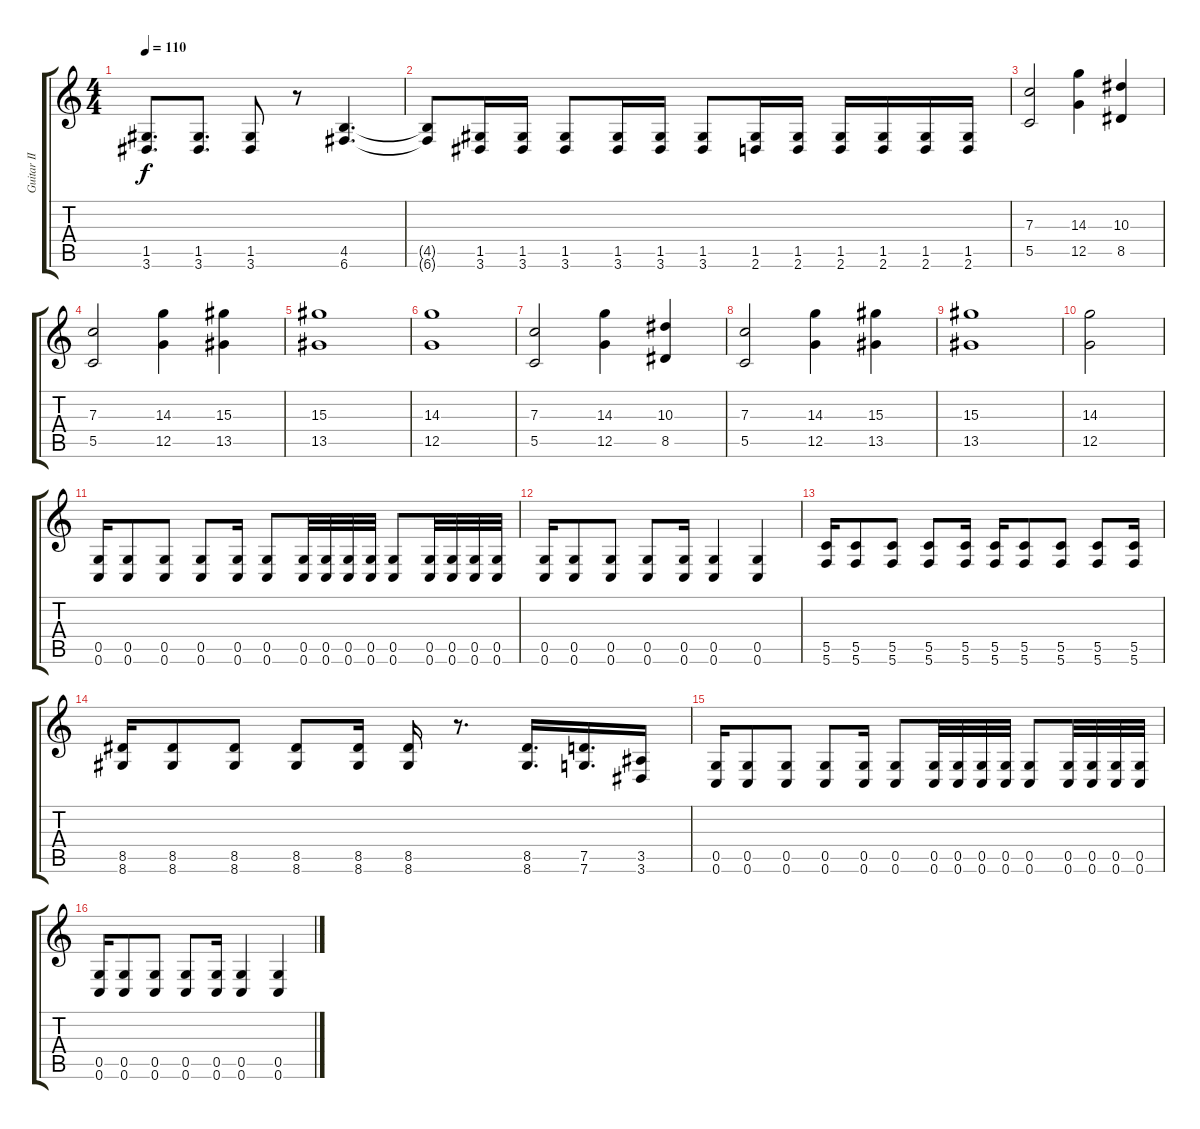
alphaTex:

\track ("Guitar II" "Guitar II") {instrument distortionguitar bank 255}
\staff {score tabs}
\tuning (D4 A3 F3 C3 G2 C2) {hide}
\ts (4 4)
\tempo 110
\clef g2
\ks c
(1.5 3.6).8{d dy f} (1.5 3.6).8{d} (1.5 3.6).8 r.8 (4.5 6.6).4{d} |
(4.5{t} 6.6{t}).8 (1.5 3.6).16 (1.5 3.6).16 (1.5 3.6).8 (1.5 3.6).16 (1.5 3.6).16 (1.5 3.6).8 (1.5 2.6).16 (1.5 2.6).16 (1.5 2.6).16 (1.5 2.6).16 (1.5 2.6).16 (1.5 2.6).16 |
(7.3 5.5).2 (14.3 12.5).4 (10.3 8.5).4 |
(7.3 5.5).2 (14.3 12.5).4 (15.3 13.5).4 |
(15.3 13.5).1 |
(14.3 12.5).1 |
(7.3 5.5).2 (14.3 12.5).4 (10.3 8.5).4 |
(7.3 5.5).2 (14.3 12.5).4 (15.3 13.5).4 |
(15.3 13.5).1 |
(14.3 12.5).2 |
(0.5 0.6).16 (0.5 0.6).8 (0.5 0.6).8 (0.5 0.6).8 (0.5 0.6).16 (0.5 0.6).8 (0.5 0.6).32 (0.5 0.6).32 (0.5 0.6).32 (0.5 0.6).32 (0.5 0.6).8 (0.5 0.6).32 (0.5 0.6).32 (0.5 0.6).32 (0.5 0.6).32 |
(0.5 0.6).16 (0.5 0.6).8 (0.5 0.6).8 (0.5 0.6).8 (0.5 0.6).16 (0.5 0.6).4 (0.5 0.6).4 |
(5.5 5.6).16 (5.5 5.6).8 (5.5 5.6).8 (5.5 5.6).8 (5.5 5.6).16 (5.5 5.6).16 (5.5 5.6).8 (5.5 5.6).8 (5.5 5.6).8 (5.5 5.6).16 |
(8.5 8.6).16 (8.5 8.6).8 (8.5 8.6).8 (8.5 8.6).8 (8.5 8.6).16 (8.5 8.6).16 r.8{d} (8.5 8.6).16{d} (7.5 7.6).16{d} (3.5 3.6).16 |
(0.5 0.6).16 (0.5 0.6).8 (0.5 0.6).8 (0.5 0.6).8 (0.5 0.6).16 (0.5 0.6).8 (0.5 0.6).32 (0.5 0.6).32 (0.5 0.6).32 (0.5 0.6).32 (0.5 0.6).8 (0.5 0.6).32 (0.5 0.6).32 (0.5 0.6).32 (0.5 0.6).32 |
(0.5 0.6).16 (0.5 0.6).8 (0.5 0.6).8 (0.5 0.6).8 (0.5 0.6).16 (0.5 0.6).4 (0.5 0.6).4
